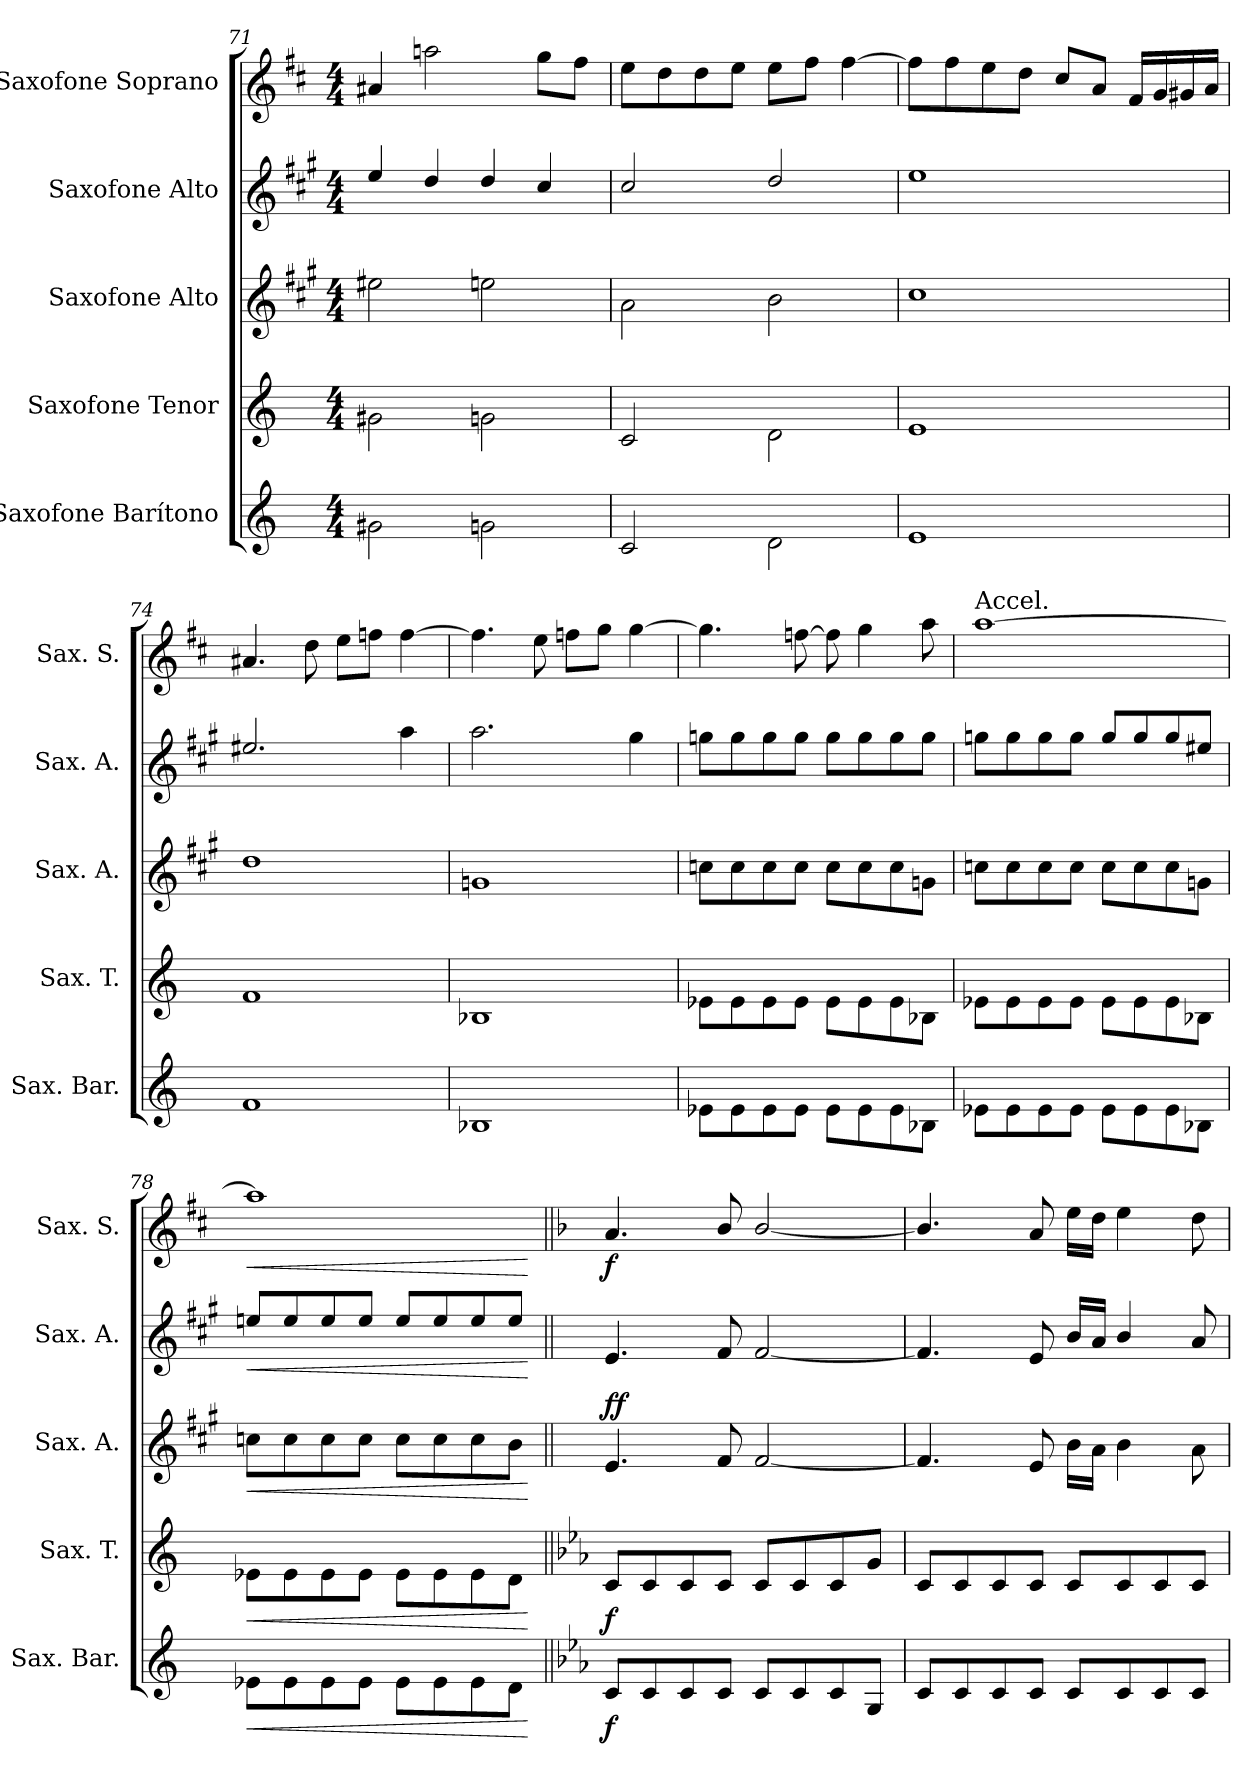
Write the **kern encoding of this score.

**kern	**dynam	**kern	**dynam	**kern	**dynam	**kern	**dynam	**kern	**dynam
*part5	*part5	*part4	*part4	*part3	*part3	*part2	*part2	*part1	*part1
*staff5	*staff5	*staff4	*staff4	*staff3	*staff3	*staff2	*staff2	*staff1	*staff1
*I"Saxofone Barítono	*	*I"Saxofone Tenor	*	*I"Saxofone Alto	*	*I"Saxofone Alto	*	*I"Saxofone Soprano	*
*I'Sax. Bar.	*	*I'Sax. T.	*	*I'Sax. A.	*	*I'Sax. A.	*	*I'Sax. S.	*
*clefG2	*	*clefG2	*	*clefG2	*	*clefG2	*	*clefG2	*
*ITrd12c21	*	*ITrd8c14	*	*ITrd5c9	*	*ITrd5c9	*	*ITrd1c2	*
*k[]	*	*k[]	*	*k[]	*	*k[]	*	*k[]	*
*M4/4	*	*M4/4	*	*M4/4	*	*M4/4	*	*M4/4	*
=71	=71	=71	=71	=71	=71	=71	=71	=71	=71
2G#X\	.	2G#X\	.	2g#X\	.	4g/	.	4g#X/	.
.	.	.	.	.	.	4f/	.	2ggn\	.
2Gn\	.	2Gn\	.	2gn\	.	4f/	.	.	.
.	.	.	.	.	.	4e/	.	8ff\L	.
.	.	.	.	.	.	.	.	8ee\J	.
=72	=72	=72	=72	=72	=72	=72	=72	=72	=72
2C/	.	2C/	.	2c\	.	2e/	.	8dd\L	.
.	.	.	.	.	.	.	.	8cc\	.
.	.	.	.	.	.	.	.	8cc\	.
.	.	.	.	.	.	.	.	8dd\J	.
2D\	.	2D\	.	2d\	.	2f/	.	8dd\L	.
.	.	.	.	.	.	.	.	8ee\J	.
.	.	.	.	.	.	.	.	[4ee\	.
=73	=73	=73	=73	=73	=73	=73	=73	=73	=73
1E	.	1E	.	1e	.	1g	.	8ee\L]	.
.	.	.	.	.	.	.	.	8ee\	.
.	.	.	.	.	.	.	.	8dd\	.
.	.	.	.	.	.	.	.	8cc\J	.
.	.	.	.	.	.	.	.	8b/L	.
.	.	.	.	.	.	.	.	8g/J	.
.	.	.	.	.	.	.	.	16e/LL	.
.	.	.	.	.	.	.	.	16f/	.
.	.	.	.	.	.	.	.	16f#X/	.
.	.	.	.	.	.	.	.	16g/JJ	.
!!LO:LB:g=z
=74	=74	=74	=74	=74	=74	=74	=74	=74	=74
1F	.	1F	.	1f	.	2.g#X/	.	4.g#X/	.
.	.	.	.	.	.	.	.	8cc\	.
.	.	.	.	.	.	.	.	8dd\L	.
.	.	.	.	.	.	.	.	8ee-X\J	.
.	.	.	.	.	.	4cc\	.	[4ee-\	.
=75	=75	=75	=75	=75	=75	=75	=75	=75	=75
1BB-X	.	1BB-X	.	1B-X	.	2.cc\	.	4.ee-\]	.
.	.	.	.	.	.	.	.	8dd\	.
.	.	.	.	.	.	.	.	8ee-X\L	.
.	.	.	.	.	.	.	.	8ff\J	.
.	.	.	.	.	.	4b\	.	[4ff\	.
=76	=76	=76	=76	=76	=76	=76	=76	=76	=76
8E-X\L	.	8E-X\L	.	8e-X\L	.	8b-X\L	.	4.ff\]	.
8E-\	.	8E-\	.	8e-\	.	8b-\	.	.	.
8E-\	.	8E-\	.	8e-\	.	8b-\	.	.	.
8E-\J	.	8E-\J	.	8e-\J	.	8b-\J	.	[8ee-X\	.
8E-\L	.	8E-\L	.	8e-\L	.	8b-\L	.	8ee-\]	.
8E-\	.	8E-\	.	8e-\	.	8b-\	.	4ff\	.
8E-\	.	8E-\	.	8e-\	.	8b-\	.	.	.
8BB-X\J	.	8BB-X\J	.	8B-X\J	.	8b-\J	.	8gg\	.
=77	=77	=77	=77	=77	=77	=77	=77	=77	=77
*	*	*	*	*	*	*	*	*MM80	*
!	!	!	!	!	!	!	!	!LO:TX:a:t=Accel.	!
8E-X\L	.	8E-X\L	.	8e-X\L	.	8b-X\L	.	[1gg	.
8E-\	.	8E-\	.	8e-\	.	8b-\	.	.	.
8E-\	.	8E-\	.	8e-\	.	8b-\	.	.	.
8E-\J	.	8E-\J	.	8e-\J	.	8b-\J	.	.	.
8E-\L	.	8E-\L	.	8e-\L	.	8b-/L	.	.	.
8E-\	.	8E-\	.	8e-\	.	8b-/	.	.	.
8E-\	.	8E-\	.	8e-\	.	8b-/	.	.	.
8BB-X\J	.	8BB-X\J	.	8B-X\J	.	8g#X/J	.	.	.
!!LO:PB:g=z
=78	=78	=78	=78	=78	=78	=78	=78	=78	=78
*	*	*	*	*	*	*	*	*MM90	*
!	!LO:HP:b	!	!LO:HP:b	!	!LO:HP:b	!	!LO:HP:b	!	!LO:HP:b
8E-X\L	<	8E-X\L	<	8e-X\L	<	8gn/L	<	1gg]	<
8E-\	.	8E-\	.	8e-\	.	8g/	.	.	.
8E-\	.	8E-\	.	8e-\	.	8g/	.	.	.
8E-\J	.	8E-\J	.	8e-\J	.	8g/J	.	.	.
8E-\L	.	8E-\L	.	8e-\L	.	8g/L	.	.	.
8E-\	.	8E-\	.	8e-\	.	8g/	.	.	.
8E-\	.	8E-\	.	8e-\	.	8g/	.	.	.
8D\J	.	8D\J	.	8d\J	.	8g/J	.	.	.
.	[	.	[	.	[	.	[	.	[
=79||	=79||	=79||	=79||	=79||	=79||	=79||	=79||	=79||	=79||
*k[b-e-a-]	*	*k[b-e-a-]	*	*k[b-e-a-]	*	*k[b-e-a-]	*	*k[b-e-a-]	*
*	*	*	*	*	*	*	*	*MM100	*
!	!LO:DY:b	!	!LO:DY:b	!	!LO:DY:b	!	!	!	!
!	!	!	!	!	!LO:DY:n=1:a	!	!	!	!LO:DY:b
8C/L	f	8C/L	f	4.G/	f f	4.G/	.	4.g/	f
8C/	.	8C/	.	.	.	.	.	.	.
8C/	.	8C/	.	.	.	.	.	.	.
8C/J	.	8C/J	.	8A-/	.	8A-/	.	8a-/	.
8C/L	.	8C/L	.	[2A-/	.	[2A-/	.	[2a-/	.
8C/	.	8C/	.	.	.	.	.	.	.
8C/	.	8C/	.	.	.	.	.	.	.
8GG/J	.	8G/J	.	.	.	.	.	.	.
=80	=80	=80	=80	=80	=80	=80	=80	=80	=80
8C/L	.	8C/L	.	4.A-/]	.	4.A-/]	.	4.a-/]	.
8C/	.	8C/	.	.	.	.	.	.	.
8C/	.	8C/	.	.	.	.	.	.	.
8C/J	.	8C/J	.	8G/	.	8G/	.	8g/	.
8C/L	.	8C/L	.	16d\LL	.	16d/LL	.	16dd\LL	.
.	.	.	.	16c\JJ	.	16c/JJ	.	16cc\JJ	.
8C/	.	8C/	.	4d\	.	4d/	.	4dd\	.
8C/	.	8C/	.	.	.	.	.	.	.
8C/J	.	8C/J	.	8c\	.	8c/	.	8cc\	.
=	=	=	=	=	=	=	=	=	=
*-	*-	*-	*-	*-	*-	*-	*-	*-	*-
